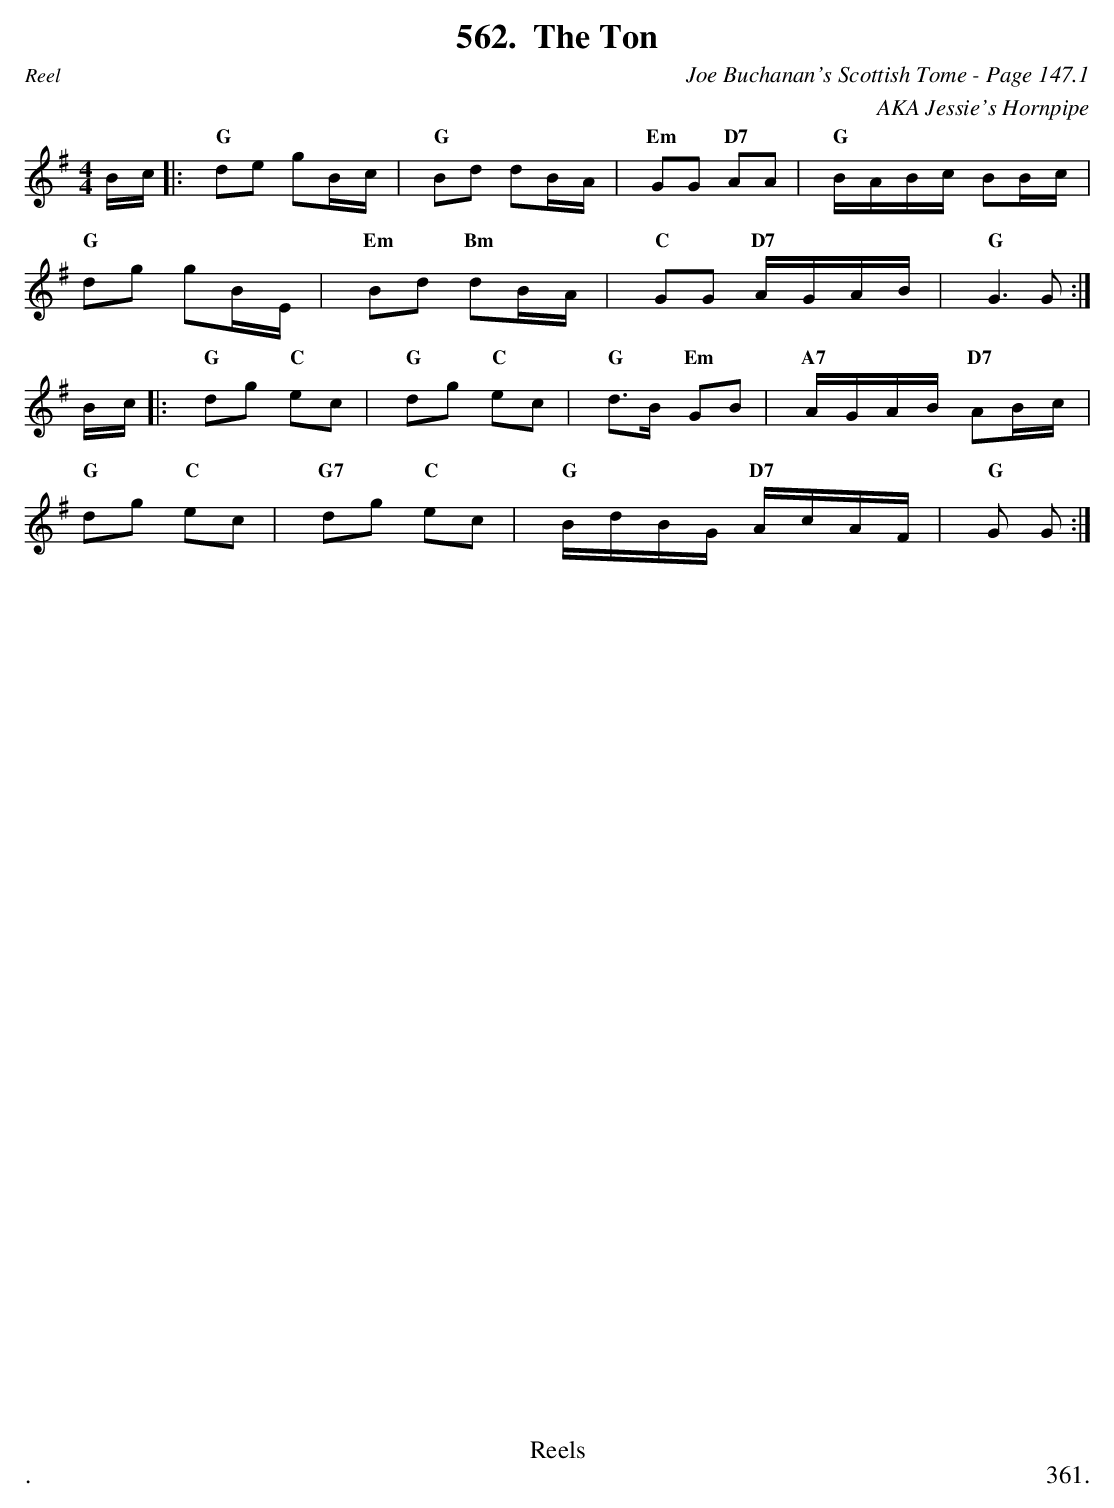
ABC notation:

X:1
T:Ton, The
C:Joe Buchanan's Scottish Tome - Page 147.1
C:AKA Jessie's Hornpipe
L:1/8
M:4/4
K:G
B/c/ |: "G"de gB/c/ | "G"Bd dB/A/ | "Em"GG "D7"AA | "G"B/A/B/c/ BB/c/ |
"G"dg gB/E/ | "Em"Bd "Bm"dB/A/ | "C"GG "D7"A/G/A/B/ | "G"G3 G :|
B/c/ |: "G"dg "C"ec | "G"dg "C"ec | "G"d>B "Em"GB | "A7"A/G/A/B/ "D7"AB/c/ |
"G"dg "C"ec | "G7"dg "C"ec | "G"B/d/B/G/ "D7"A/c/A/F/ | "G"G G :|
